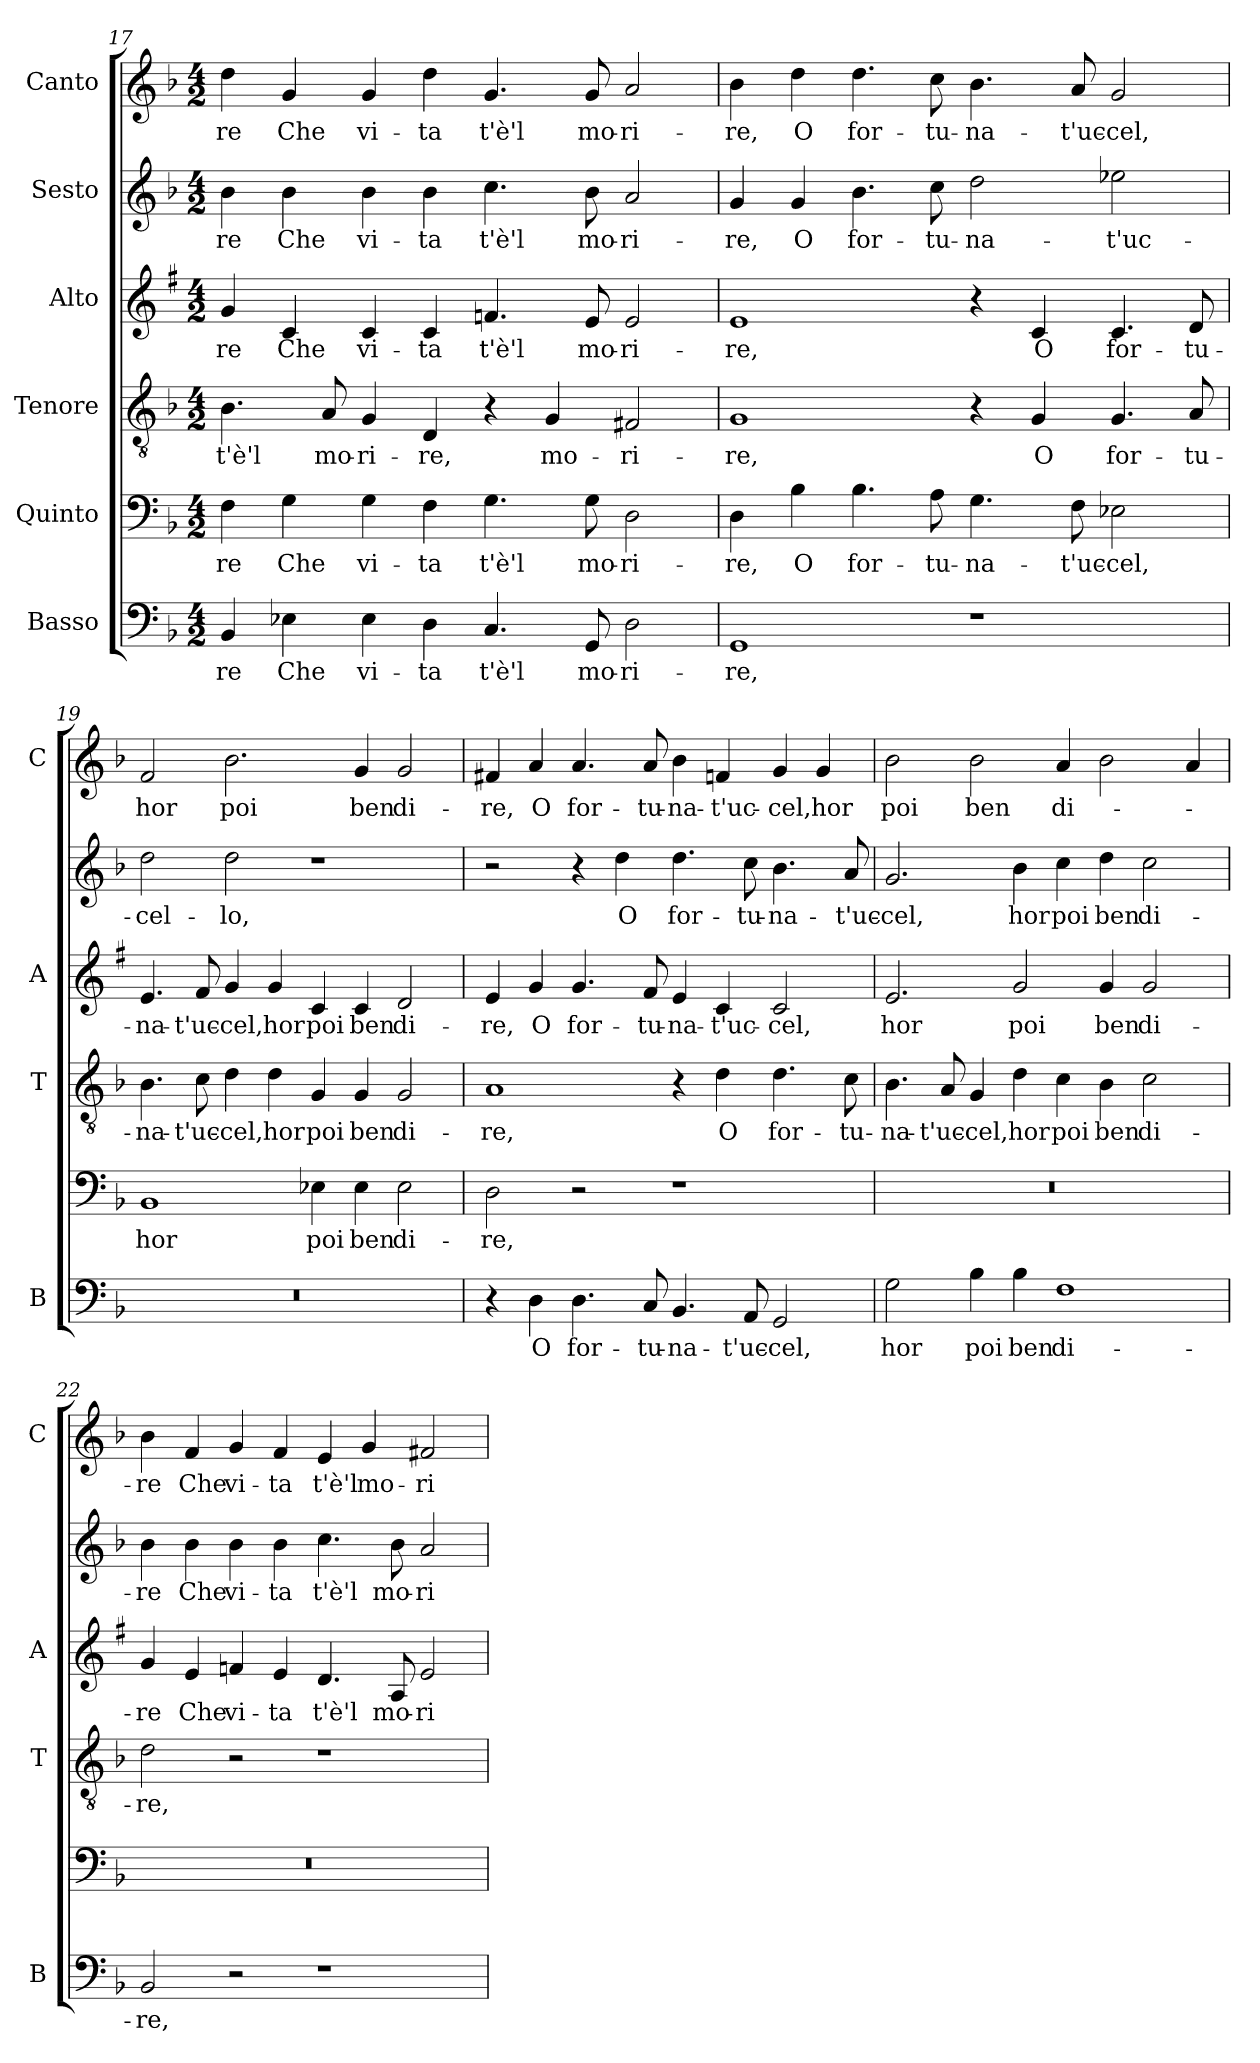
**kern	**text	**kern	**text	**kern	**text	**kern	**text	**kern	**text	**kern	**text
*part6	*part6	*part5	*part5	*part4	*part4	*part3	*part3	*part2	*part2	*part1	*part1
*staff6	*staff6	*staff5	*staff5	*staff4	*staff4	*staff3	*staff3	*staff2	*staff2	*staff1	*staff1
*I"Basso	*	*I"Quinto	*	*I"Tenore	*	*I"Alto	*	*I"Sesto	*	*I"Canto	*
*I'B	*	*	*	*I'T	*	*I'A	*	*	*	*I'C	*
*clefF4	*	*clefF4	*	*clefGv2	*	*clefG2	*	*clefG2	*	*clefG2	*
*	*	*	*	*	*	*ITrd1c2	*	*	*	*	*
*k[b-]	*	*k[b-]	*	*k[b-]	*	*k[b-]	*	*k[b-]	*	*k[b-]	*
*F:	*	*F:	*	*F:	*	*F:	*	*F:	*	*F:	*
*M4/2	*	*M4/2	*	*M4/2	*	*M4/2	*	*M4/2	*	*M4/2	*
=17	=17	=17	=17	=17	=17	=17	=17	=17	=17	=17	=17
!	!LO:LY:b	!	!LO:LY:b	!	!LO:LY:b	!	!LO:LY:b	!	!LO:LY:b	!	!LO:LY:b
4BB-/	-re	4F\	-re	4.B-\	t'è'l	4f/	-re	4b-\	-re	4dd\	-re
!	!LO:LY:b	!	!LO:LY:b	!	!	!	!LO:LY:b	!	!LO:LY:b	!	!LO:LY:b
4E-X\	Che	4G\	Che	.	.	4B-/	Che	4b-\	Che	4g/	Che
!	!	!	!	!	!LO:LY:b	!	!	!	!	!	!
.	.	.	.	8A/	mo-	.	.	.	.	.	.
!	!LO:LY:b	!	!LO:LY:b	!	!LO:LY:b	!	!LO:LY:b	!	!LO:LY:b	!	!LO:LY:b
4E-\	vi-	4G\	vi-	4G/	-ri-	4B-/	vi-	4b-\	vi-	4g/	vi-
!	!LO:LY:b	!	!LO:LY:b	!	!LO:LY:b	!	!LO:LY:b	!	!LO:LY:b	!	!LO:LY:b
4D\	-ta	4F\	-ta	4D/	-re,	4B-/	-ta	4b-\	-ta	4dd\	-ta
!	!LO:LY:b	!	!LO:LY:b	!	!	!	!LO:LY:b	!	!LO:LY:b	!	!LO:LY:b
4.C/	t'è'l	4.G\	t'è'l	4r	.	4.e-X/	t'è'l	4.cc\	t'è'l	4.g/	t'è'l
!	!	!	!	!	!LO:LY:b	!	!	!	!	!	!
.	.	.	.	4G/	mo-	.	.	.	.	.	.
!	!LO:LY:b	!	!LO:LY:b	!	!	!	!LO:LY:b	!	!LO:LY:b	!	!LO:LY:b
8GG/	mo-	8G\	mo-	.	.	8d/	mo-	8b-\	mo-	8g/	mo-
!	!LO:LY:b	!	!LO:LY:b	!	!LO:LY:b	!	!LO:LY:b	!	!LO:LY:b	!	!LO:LY:b
2D\	-ri-	2D\	-ri-	2F#X/	-ri-	2d/	-ri-	2a/	-ri-	2a/	-ri-
=18	=18	=18	=18	=18	=18	=18	=18	=18	=18	=18	=18
!	!LO:LY:b	!	!LO:LY:b	!	!LO:LY:b	!	!LO:LY:b	!	!LO:LY:b	!	!LO:LY:b
1GG	-re,	4D\	-re,	1G	-re,	1d	-re,	4g/	-re,	4b-\	-re,
!	!	!	!LO:LY:b	!	!	!	!	!	!LO:LY:b	!	!LO:LY:b
.	.	4B-\	O	.	.	.	.	4g/	O	4dd\	O
!	!	!	!LO:LY:b	!	!	!	!	!	!LO:LY:b	!	!LO:LY:b
.	.	4.B-\	for-	.	.	.	.	4.b-\	for-	4.dd\	for-
!	!	!	!LO:LY:b	!	!	!	!	!	!LO:LY:b	!	!LO:LY:b
.	.	8A\	-tu-	.	.	.	.	8cc\	-tu-	8cc\	-tu-
!	!	!	!LO:LY:b	!	!	!	!	!	!LO:LY:b	!	!LO:LY:b
1r	.	4.G\	-na-	4r	.	4r	.	2dd\	-na-	4.b-\	-na-
!	!	!	!	!	!LO:LY:b	!	!LO:LY:b	!	!	!	!
.	.	.	.	4G/	O	4B-/	O	.	.	.	.
!	!	!	!LO:LY:b	!	!	!	!	!	!	!	!LO:LY:b
.	.	8F\	-t'uc-	.	.	.	.	.	.	8a/	-t'uc-
!	!	!	!LO:LY:b	!	!LO:LY:b	!	!LO:LY:b	!	!LO:LY:b	!	!LO:LY:b
.	.	2E-X\	-cel,	4.G/	for-	4.B-/	for-	2ee-X\	-t'uc-	2g/	-cel,
!	!	!	!	!	!LO:LY:b	!	!LO:LY:b	!	!	!	!
.	.	.	.	8A/	-tu-	8c/	-tu-	.	.	.	.
!!LO:PB:g=z
=19	=19	=19	=19	=19	=19	=19	=19	=19	=19	=19	=19
!	!	!	!LO:LY:b	!	!LO:LY:b	!	!LO:LY:b	!	!LO:LY:b	!	!LO:LY:b
0r	.	1BB-	hor	4.B-\	-na-	4.d/	-na-	2dd\	-cel-	2f/	hor
!	!	!	!	!	!LO:LY:b	!	!LO:LY:b	!	!	!	!
.	.	.	.	8c\	-t'uc-	8e/	-t'uc-	.	.	.	.
!	!	!	!	!	!LO:LY:b	!	!LO:LY:b	!	!LO:LY:b	!	!LO:LY:b
.	.	.	.	4d\	-cel,	4f/	-cel,	2dd\	-lo,	2.b-\	poi
!	!	!	!	!	!LO:LY:b	!	!LO:LY:b	!	!	!	!
.	.	.	.	4d\	hor	4f/	hor	.	.	.	.
!	!	!	!LO:LY:b	!	!LO:LY:b	!	!LO:LY:b	!	!	!	!
.	.	4E-X\	poi	4G/	poi	4B-/	poi	1r	.	.	.
!	!	!	!LO:LY:b	!	!LO:LY:b	!	!LO:LY:b	!	!	!	!LO:LY:b
.	.	4E-\	ben	4G/	ben	4B-/	ben	.	.	4g/	ben
!	!	!	!LO:LY:b	!	!LO:LY:b	!	!LO:LY:b	!	!	!	!LO:LY:b
.	.	2E-\	di-	2G/	di-	2c/	di-	.	.	2g/	di-
=20	=20	=20	=20	=20	=20	=20	=20	=20	=20	=20	=20
!	!	!	!LO:LY:b	!	!LO:LY:b	!	!LO:LY:b	!	!	!	!LO:LY:b
4r	.	2D\	-re,	1A	-re,	4d/	-re,	2r	.	4f#X/	-re,
!	!LO:LY:b	!	!	!	!	!	!LO:LY:b	!	!	!	!LO:LY:b
4D\	O	.	.	.	.	4f/	O	.	.	4a/	O
!	!LO:LY:b	!	!	!	!	!	!LO:LY:b	!	!	!	!LO:LY:b
4.D\	for-	2r	.	.	.	4.f/	for-	4r	.	4.a/	for-
!	!	!	!	!	!	!	!	!	!LO:LY:b	!	!
.	.	.	.	.	.	.	.	4dd\	O	.	.
!	!LO:LY:b	!	!	!	!	!	!LO:LY:b	!	!	!	!LO:LY:b
8C/	-tu-	.	.	.	.	8e/	-tu-	.	.	8a/	-tu-
!	!LO:LY:b	!	!	!	!	!	!LO:LY:b	!	!LO:LY:b	!	!LO:LY:b
4.BB-/	-na-	1r	.	4r	.	4d/	-na-	4.dd\	for-	4b-\	-na-
!	!	!	!	!	!LO:LY:b	!	!LO:LY:b	!	!	!	!LO:LY:b
.	.	.	.	4d\	O	4B-/	-t'uc-	.	.	4fn/	-t'uc-
!	!LO:LY:b	!	!	!	!	!	!	!	!LO:LY:b	!	!
8AA/	-t'uc-	.	.	.	.	.	.	8cc\	-tu-	.	.
!	!LO:LY:b	!	!	!	!LO:LY:b	!	!LO:LY:b	!	!LO:LY:b	!	!LO:LY:b
2GG/	-cel,	.	.	4.d\	for-	2B-/	-cel,	4.b-\	-na-	4g/	-cel,
!	!	!	!	!	!	!	!	!	!	!	!LO:LY:b
.	.	.	.	.	.	.	.	.	.	4g/	hor
!	!	!	!	!	!LO:LY:b	!	!	!	!LO:LY:b	!	!
.	.	.	.	8c\	-tu-	.	.	8a/	-t'uc-	.	.
=21	=21	=21	=21	=21	=21	=21	=21	=21	=21	=21	=21
!	!LO:LY:b	!	!	!	!LO:LY:b	!	!LO:LY:b	!	!LO:LY:b	!	!LO:LY:b
2G\	hor	0r	.	4.B-\	-na-	2.d/	hor	2.g/	-cel,	2b-\	poi
!	!	!	!	!	!LO:LY:b	!	!	!	!	!	!
.	.	.	.	8A/	-t'uc-	.	.	.	.	.	.
!	!LO:LY:b	!	!	!	!LO:LY:b	!	!	!	!	!	!LO:LY:b
4B-\	poi	.	.	4G/	-cel,	.	.	.	.	2b-\	ben
!	!LO:LY:b	!	!	!	!LO:LY:b	!	!LO:LY:b	!	!LO:LY:b	!	!
4B-\	ben	.	.	4d\	hor	2f/	poi	4b-\	hor	.	.
!	!LO:LY:b	!	!	!	!LO:LY:b	!	!	!	!LO:LY:b	!	!LO:LY:b
1F	di-	.	.	4c\	poi	.	.	4cc\	poi	4a/	di-
!	!	!	!	!	!LO:LY:b	!	!LO:LY:b	!	!LO:LY:b	!	!
.	.	.	.	4B-\	ben	4f/	ben	4dd\	ben	2b-\	.
!	!	!	!	!	!LO:LY:b	!	!LO:LY:b	!	!LO:LY:b	!	!
.	.	.	.	2c\	di-	2f/	di-	2cc\	di-	.	.
.	.	.	.	.	.	.	.	.	.	4a/	.
=22	=22	=22	=22	=22	=22	=22	=22	=22	=22	=22	=22
!	!LO:LY:b	!	!	!	!LO:LY:b	!	!LO:LY:b	!	!LO:LY:b	!	!LO:LY:b
2BB-/	-re,	0r	.	2d\	-re,	4f/	-re	4b-\	-re	4b-\	-re
!	!	!	!	!	!	!	!LO:LY:b	!	!LO:LY:b	!	!LO:LY:b
.	.	.	.	.	.	4d/	Che	4b-\	Che	4f/	Che
!	!	!	!	!	!	!	!LO:LY:b	!	!LO:LY:b	!	!LO:LY:b
2r	.	.	.	2r	.	4e-X/	vi-	4b-\	vi-	4g/	vi-
!	!	!	!	!	!	!	!LO:LY:b	!	!LO:LY:b	!	!LO:LY:b
.	.	.	.	.	.	4d/	-ta	4b-\	-ta	4f/	-ta
!	!	!	!	!	!	!	!LO:LY:b	!	!LO:LY:b	!	!LO:LY:b
1r	.	.	.	1r	.	4.c/	t'è'l	4.cc\	t'è'l	4e/	t'è'l
!	!	!	!	!	!	!	!	!	!	!	!LO:LY:b
.	.	.	.	.	.	.	.	.	.	4g/	mo-
!	!	!	!	!	!	!	!LO:LY:b	!	!LO:LY:b	!	!
.	.	.	.	.	.	8G/	mo-	8b-\	mo-	.	.
!	!	!	!	!	!	!	!LO:LY:b	!	!LO:LY:b	!	!LO:LY:b
.	.	.	.	.	.	2d/	-ri-	2a/	-ri-	2f#X/	-ri-
=	=	=	=	=	=	=	=	=	=	=	=
*-	*-	*-	*-	*-	*-	*-	*-	*-	*-	*-	*-
